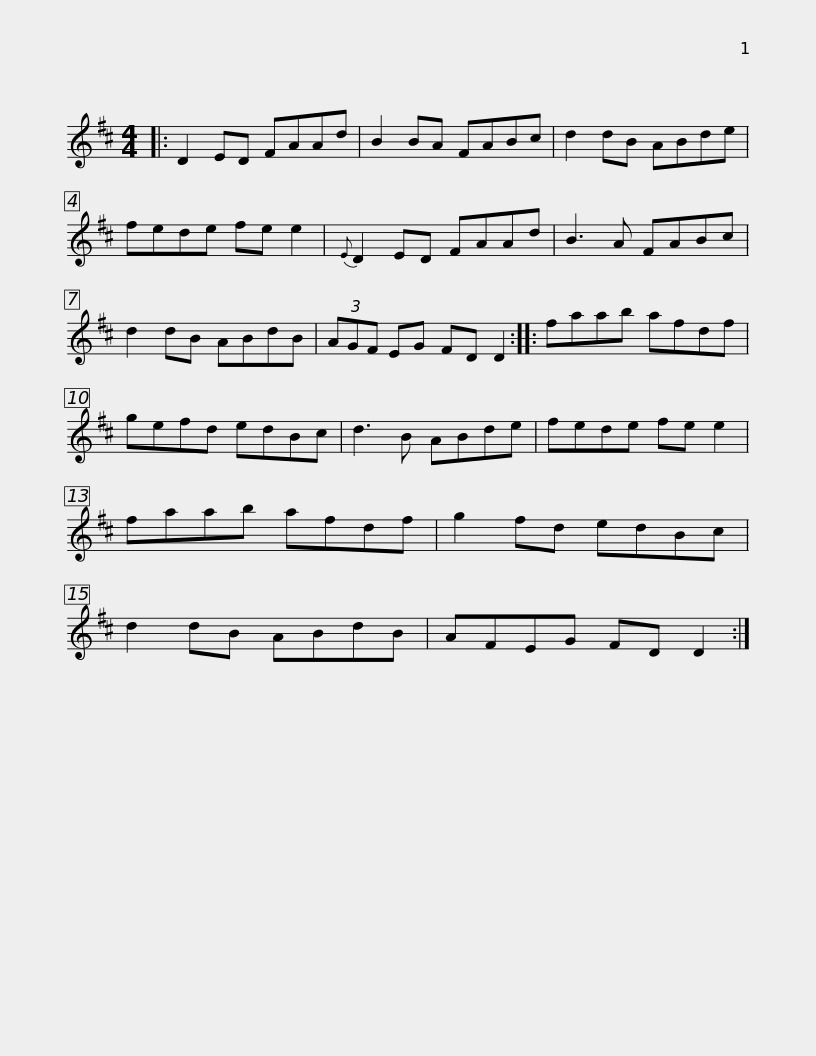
X:1
L:1/8
M:4/4
I:linebreak $
K:D
V:1 treble
V:1
|: D2 ED FAAd | B2 BA FABc | d2 dB ABde | fede fe e2 |{E} D2 ED FAAd | %5
 B3 A FABc |$ d2 dB ABdB | (3AGF EG FD D2 :: faab afdf | gefd edBc | %10
 d3 B ABde |$ fede fe e2 | faab afdf | g2 fd edBc | d2 dB ABdB | %15
 AFEG FD D2 :| %16
